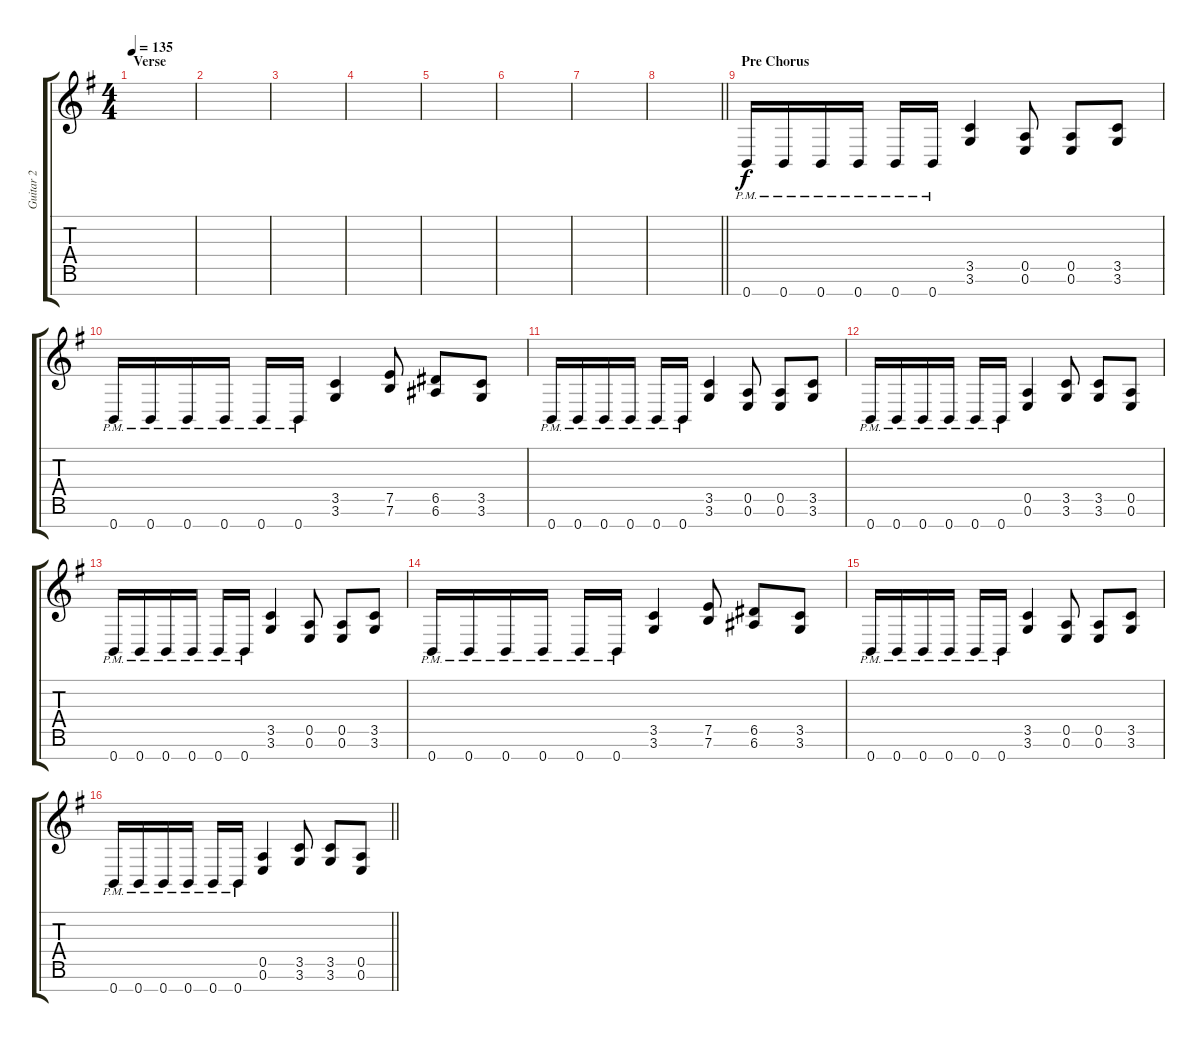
\track ("Guitar 2" "Guitar 2") {instrument distortionguitar}
\staff {score tabs}
\tuning (E4 B3 G3 D3 A2 E2 B1) {hide}
\ts (4 4)
\section ("" "Verse")
\tempo 135
\clef g2
\ks eminor
|
|
|
|
|
|
|
\barLineRight lightlight
|
\section ("" "Pre Chorus")
0.7{pm}.16 0.7{pm}.16 0.7{pm}.16 0.7{pm}.16 0.7{pm}.16 0.7{pm}.16 (3.5 3.6).4 (0.5 0.6).8 (0.5 0.6).8 (3.5 3.6).8 |
0.7{pm}.16 0.7{pm}.16 0.7{pm}.16 0.7{pm}.16 0.7{pm}.16 0.7{pm}.16 (3.5 3.6).4 (7.5 7.6).8 (6.5 6.6).8 (3.5 3.6).8 |
0.7{pm}.16 0.7{pm}.16 0.7{pm}.16 0.7{pm}.16 0.7{pm}.16 0.7{pm}.16 (3.5 3.6).4 (0.5 0.6).8 (0.5 0.6).8 (3.5 3.6).8 |
0.7{pm}.16 0.7{pm}.16 0.7{pm}.16 0.7{pm}.16 0.7{pm}.16 0.7{pm}.16 (0.5 0.6).4 (3.5 3.6).8 (3.5 3.6).8 (0.5 0.6).8 |
0.7{pm}.16 0.7{pm}.16 0.7{pm}.16 0.7{pm}.16 0.7{pm}.16 0.7{pm}.16 (3.5 3.6).4 (0.5 0.6).8 (0.5 0.6).8 (3.5 3.6).8 |
0.7{pm}.16 0.7{pm}.16 0.7{pm}.16 0.7{pm}.16 0.7{pm}.16 0.7{pm}.16 (3.5 3.6).4 (7.5 7.6).8 (6.5 6.6).8 (3.5 3.6).8 |
0.7{pm}.16 0.7{pm}.16 0.7{pm}.16 0.7{pm}.16 0.7{pm}.16 0.7{pm}.16 (3.5 3.6).4 (0.5 0.6).8 (0.5 0.6).8 (3.5 3.6).8 |
\barLineRight lightlight
0.7{pm}.16 0.7{pm}.16 0.7{pm}.16 0.7{pm}.16 0.7{pm}.16 0.7{pm}.16 (0.5 0.6).4 (3.5 3.6).8 (3.5 3.6).8 (0.5 0.6).8
